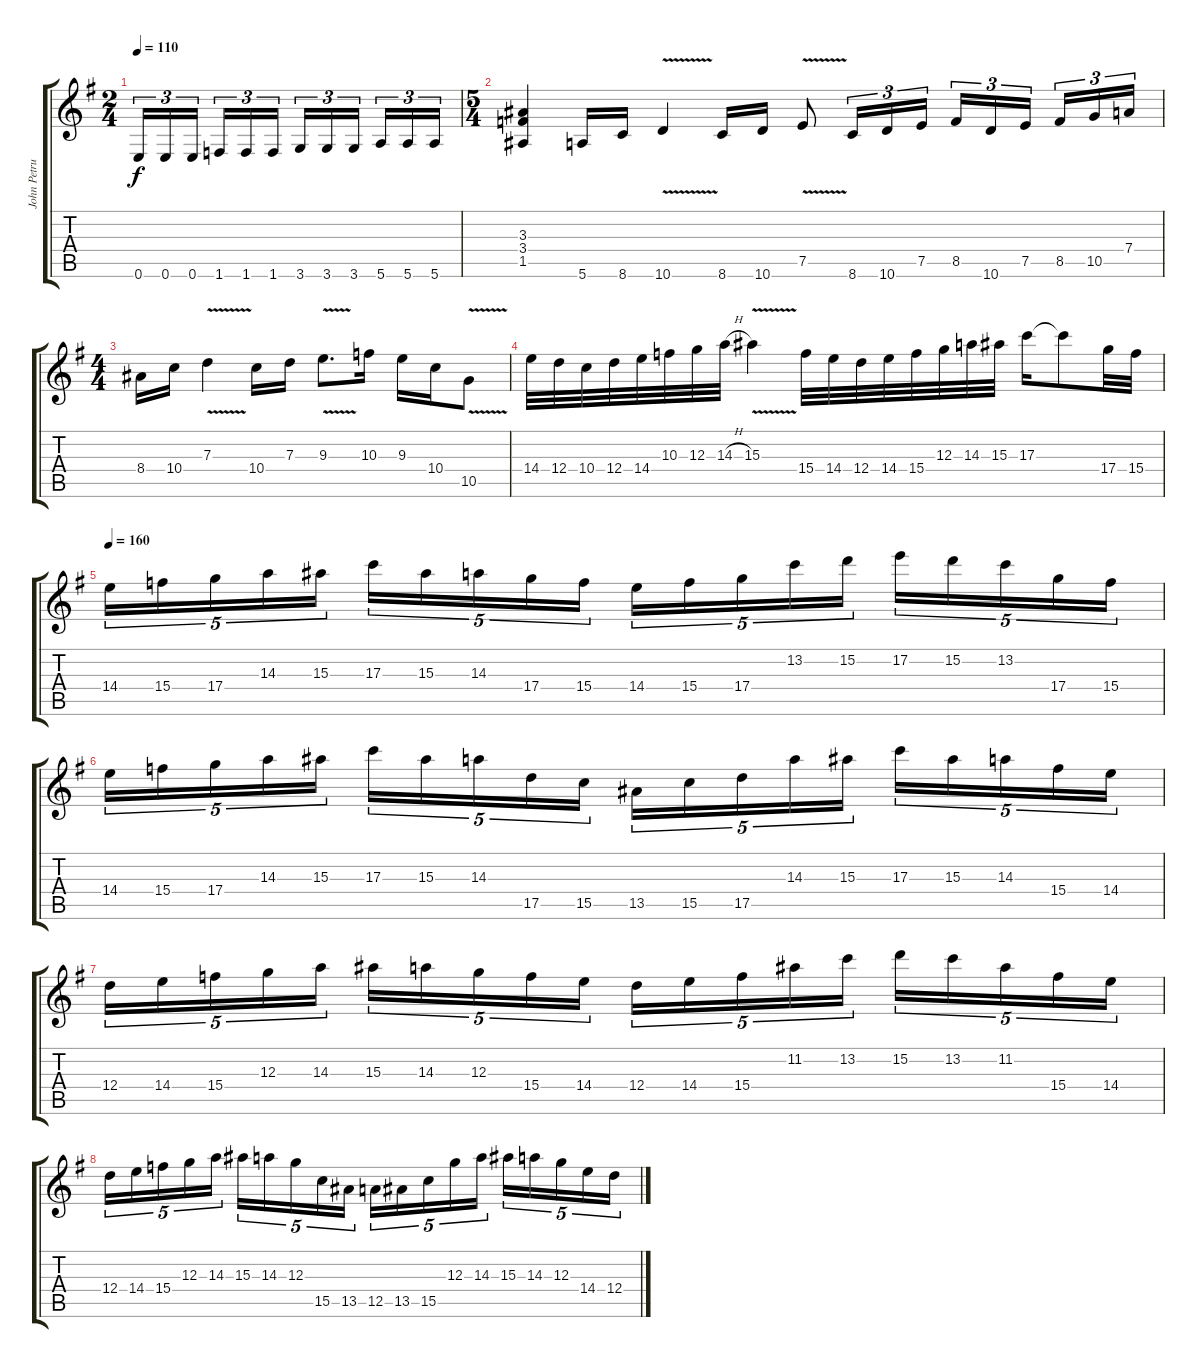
\track ("John Petrucci - Guitar 6 Strings" "John Petru") {instrument distortionguitar}
\staff {score tabs}
\tuning (E4 B3 G3 D3 A2 E2) {hide}
\ts (2 4)
\tempo 110
\clef g2
\ks g
0.6.16{tu (3 2) dy f} 0.6.16{tu (3 2)} 0.6.16{tu (3 2) beam splitsecondary} 1.6.16{tu (3 2)} 1.6.16{tu (3 2)} 1.6.16{tu (3 2)} 3.6.16{tu (3 2)} 3.6.16{tu (3 2)} 3.6.16{tu (3 2) beam splitsecondary} 5.6.16{tu (3 2)} 5.6.16{tu (3 2)} 5.6.16{tu (3 2)} |
\ts (5 4)
(3.3 3.4 1.5).4 5.6.16 8.6.16 10.6{v}.4 8.6.16 10.6.16 7.5{v}.8 8.6.16{tu (3 2)} 10.6.16{tu (3 2)} 7.5.16{tu (3 2)} 8.5.16{tu (3 2)} 10.6.16{tu (3 2)} 7.5.16{tu (3 2) beam splitsecondary} 8.5.16{tu (3 2)} 10.5.16{tu (3 2)} 7.4.16{tu (3 2)} |
\ts (4 4)
8.4.16 10.4.16 7.3{v}.4 10.4.16 7.3.16 9.3{v}.8{d} 10.3.16 9.3.16 10.4.16 10.5{v}.8 |
14.4.32 12.4.32 10.4.32 12.4.32 14.4.32 10.3.32 12.3.32 14.3{h}.32 15.3{v}.4 15.4.32 14.4.32 12.4.32 14.4.32 15.4.32 12.3.32 14.3.32 15.3.32 17.3.16 17.3{t}.8 17.4.32 15.4.32 |
\tempo 160
14.4.16{tu (5 4)} 15.4.16{tu (5 4)} 17.4.16{tu (5 4)} 14.3.16{tu (5 4)} 15.3.16{tu (5 4)} 17.3.16{tu (5 4)} 15.3.16{tu (5 4)} 14.3.16{tu (5 4)} 17.4.16{tu (5 4)} 15.4.16{tu (5 4)} 14.4.16{tu (5 4)} 15.4.16{tu (5 4)} 17.4.16{tu (5 4)} 13.2.16{tu (5 4)} 15.2.16{tu (5 4)} 17.2.16{tu (5 4)} 15.2.16{tu (5 4)} 13.2.16{tu (5 4)} 17.4.16{tu (5 4)} 15.4.16{tu (5 4)} |
14.4.16{tu (5 4)} 15.4.16{tu (5 4)} 17.4.16{tu (5 4)} 14.3.16{tu (5 4)} 15.3.16{tu (5 4)} 17.3.16{tu (5 4)} 15.3.16{tu (5 4)} 14.3.16{tu (5 4)} 17.5.16{tu (5 4)} 15.5.16{tu (5 4)} 13.5.16{tu (5 4)} 15.5.16{tu (5 4)} 17.5.16{tu (5 4)} 14.3.16{tu (5 4)} 15.3.16{tu (5 4)} 17.3.16{tu (5 4)} 15.3.16{tu (5 4)} 14.3.16{tu (5 4)} 15.4.16{tu (5 4)} 14.4.16{tu (5 4)} |
12.4.16{tu (5 4)} 14.4.16{tu (5 4)} 15.4.16{tu (5 4)} 12.3.16{tu (5 4)} 14.3.16{tu (5 4)} 15.3.16{tu (5 4)} 14.3.16{tu (5 4)} 12.3.16{tu (5 4)} 15.4.16{tu (5 4)} 14.4.16{tu (5 4)} 12.4.16{tu (5 4)} 14.4.16{tu (5 4)} 15.4.16{tu (5 4)} 11.2.16{tu (5 4)} 13.2.16{tu (5 4)} 15.2.16{tu (5 4)} 13.2.16{tu (5 4)} 11.2.16{tu (5 4)} 15.4.16{tu (5 4)} 14.4.16{tu (5 4)} |
12.4.16{tu (5 4)} 14.4.16{tu (5 4)} 15.4.16{tu (5 4)} 12.3.16{tu (5 4)} 14.3.16{tu (5 4)} 15.3.16{tu (5 4)} 14.3.16{tu (5 4)} 12.3.16{tu (5 4)} 15.5.16{tu (5 4)} 13.5.16{tu (5 4)} 12.5.16{tu (5 4)} 13.5.16{tu (5 4)} 15.5.16{tu (5 4)} 12.3.16{tu (5 4)} 14.3.16{tu (5 4)} 15.3.16{tu (5 4)} 14.3.16{tu (5 4)} 12.3.16{tu (5 4)} 14.4.16{tu (5 4)} 12.4.16{tu (5 4)}
